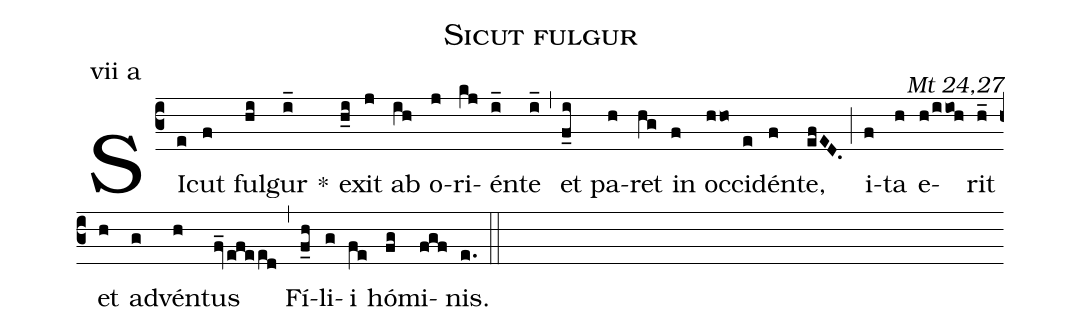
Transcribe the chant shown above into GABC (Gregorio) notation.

name: Sicut fulgur;
commentary: Mt 24,27;
annotation: vii a;
mode: 7;
%%
(c3)
SIc(e)ut(f) ful(hi)gur(i_) *()
ex(h_i)it(j) ab(ih) o(j)ri(kj)én(i_)te(i_) (,)
et(f_i) pa(h)ret(hg) in(f) oc(hho)ci(e)dén(f)te,(efED.) (;)
i(f)ta(h) e(h/iioh)rit(h_) et(h) ad(g)vén(h)tus(fv_efeed) (,)
Fí(f_h)li(g)i(fe) hó(fg)mi(fgf)nis.(e.) (::)
